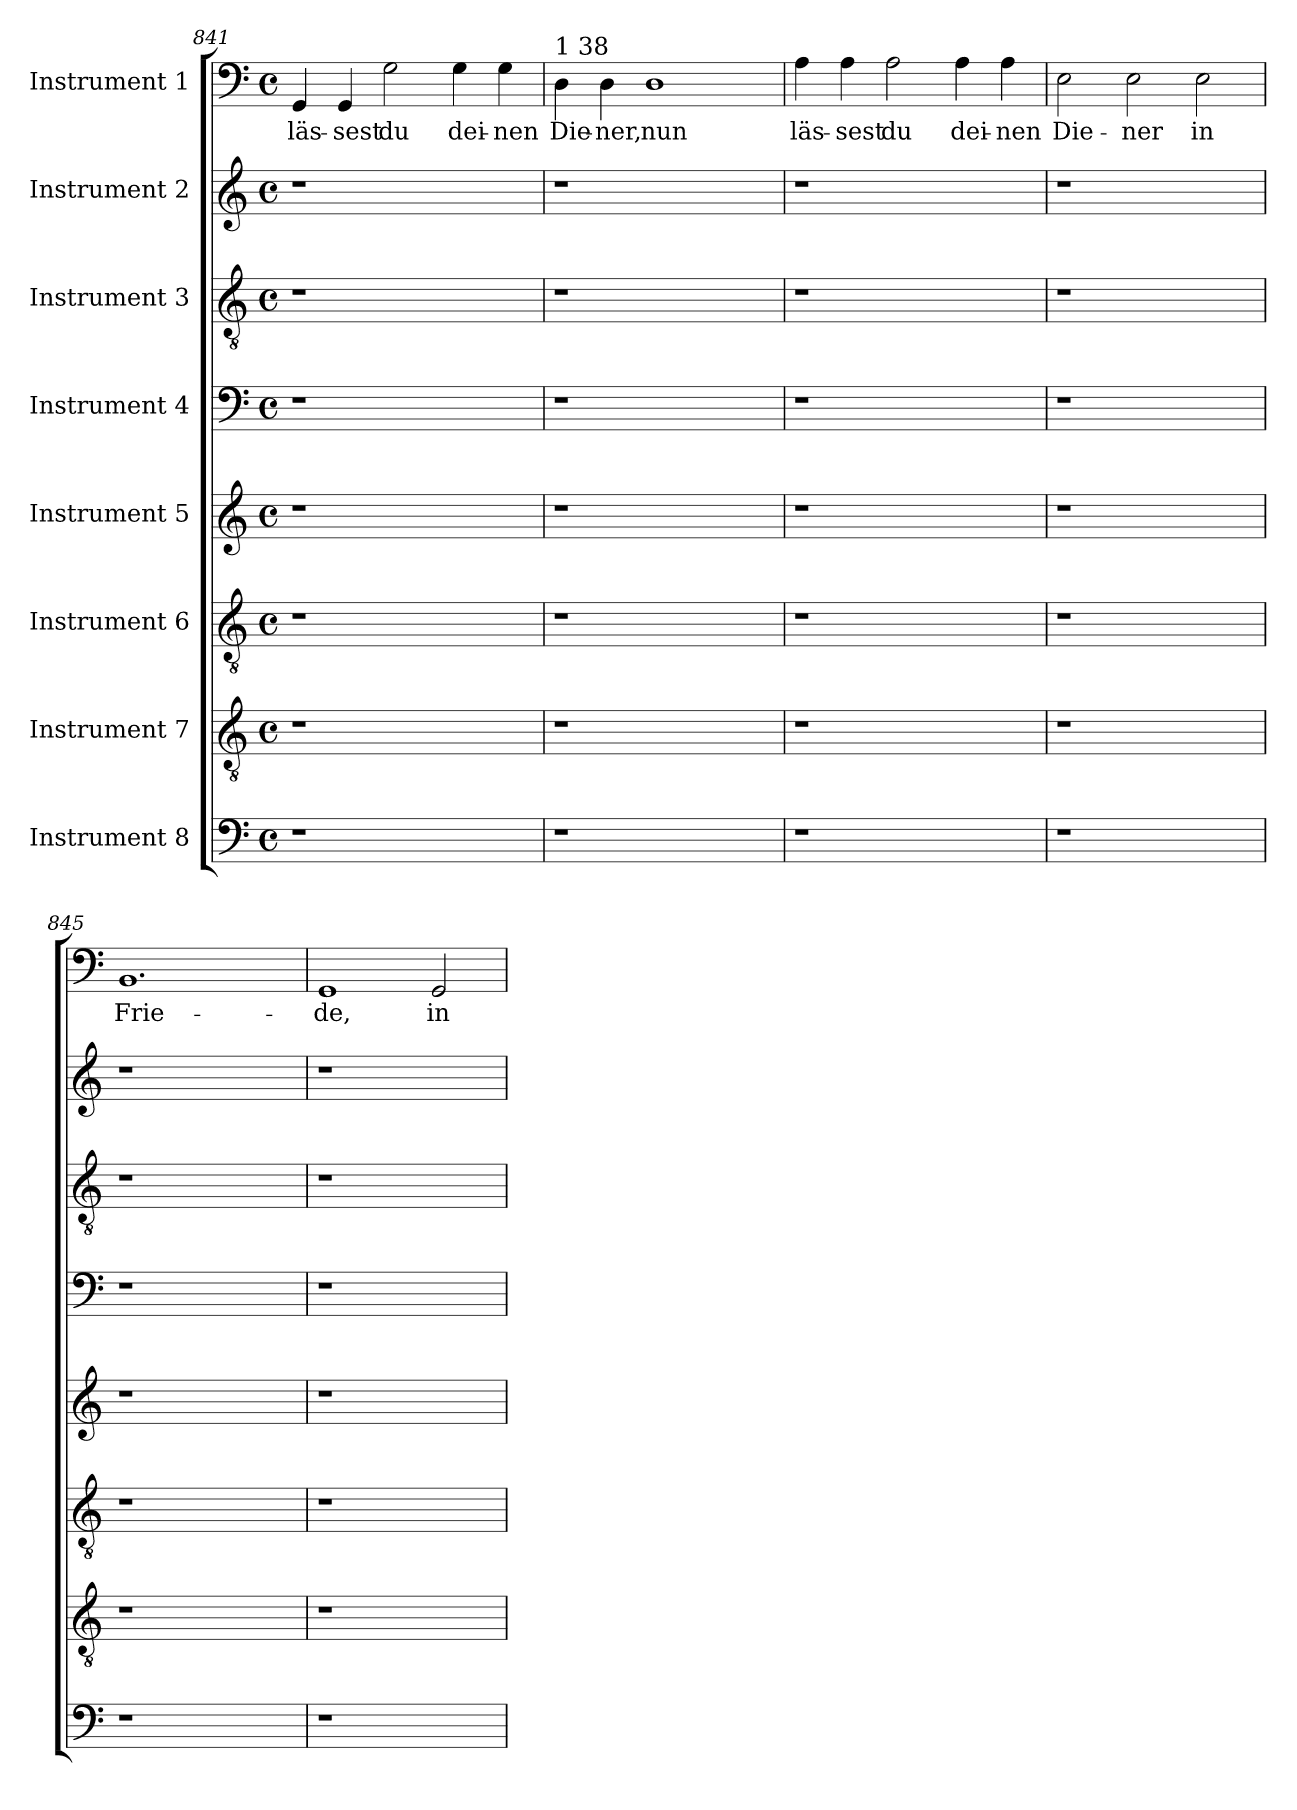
**kern	**kern	**kern	**kern	**kern	**kern	**kern	**kern	**text
*part8	*part7	*part6	*part5	*part4	*part3	*part2	*part1	*part1
*staff8	*staff7	*staff6	*staff5	*staff4	*staff3	*staff2	*staff1	*staff1
*I"Instrument 8	*I"Instrument 7	*I"Instrument 6	*I"Instrument 5	*I"Instrument 4	*I"Instrument 3	*I"Instrument 2	*I"Instrument 1	*
*clefF4	*clefGv2	*clefGv2	*clefG2	*clefF4	*clefGv2	*clefG2	*clefF4	*
*M4/4	*M4/4	*M4/4	*M4/4	*M4/4	*M4/4	*M4/4	*M4/4	*
*met(c)	*met(c)	*met(c)	*met(c)	*met(c)	*met(c)	*met(c)	*met(c)	*
=841	=841	=841	=841	=841	=841	=841	=841	=841
!	!	!	!	!	!	!	!	!LO:LY:b
1r	1r	1r	1r	1r	1r	1r	4GG/	läs-
!	!	!	!	!	!	!	!	!LO:LY:b:rj
.	.	.	.	.	.	.	4GG/	-sest
!	!	!	!	!	!	!	!	!LO:LY:b:cj
.	.	.	.	.	.	.	2G\	du
!	!	!	!	!	!	!	!	!LO:LY:b
2ryy	2ryy	2ryy	2ryy	2ryy	2ryy	2ryy	4G\	dei-
!	!	!	!	!	!	!	!	!LO:LY:b:rj
.	.	.	.	.	.	.	4G\	-nen
!!LO:LB:g=z
=842	=842	=842	=842	=842	=842	=842	=842	=842
!	!	!	!	!	!	!	!LO:TX:a:t=1 38	!
!	!	!	!	!	!	!	!	!LO:LY:b
1r	1r	1r	1r	1r	1r	1r	4D\	Die-
!	!	!	!	!	!	!	!	!LO:LY:b:rj
.	.	.	.	.	.	.	4D\	-ner,
!	!	!	!	!	!	!	!	!LO:LY:b:cj
.	.	.	.	.	.	.	1D	nun
2ryy	2ryy	2ryy	2ryy	2ryy	2ryy	2ryy	.	.
=843	=843	=843	=843	=843	=843	=843	=843	=843
!	!	!	!	!	!	!	!	!LO:LY:b
1r	1r	1r	1r	1r	1r	1r	4A\	läs-
!	!	!	!	!	!	!	!	!LO:LY:b:rj
.	.	.	.	.	.	.	4A\	-sest
!	!	!	!	!	!	!	!	!LO:LY:b:cj
.	.	.	.	.	.	.	2A\	du
!	!	!	!	!	!	!	!	!LO:LY:b
2ryy	2ryy	2ryy	2ryy	2ryy	2ryy	2ryy	4A\	dei-
!	!	!	!	!	!	!	!	!LO:LY:b:rj
.	.	.	.	.	.	.	4A\	-nen
=844	=844	=844	=844	=844	=844	=844	=844	=844
!	!	!	!	!	!	!	!	!LO:LY:b:cj
1r	1r	1r	1r	1r	1r	1r	2E\	Die-
!	!	!	!	!	!	!	!	!LO:LY:b:cj
.	.	.	.	.	.	.	2E\	-ner
!	!	!	!	!	!	!	!	!LO:LY:b:cj
2ryy	2ryy	2ryy	2ryy	2ryy	2ryy	2ryy	2E\	in
=845	=845	=845	=845	=845	=845	=845	=845	=845
!	!	!	!	!	!	!	!	!LO:LY:b:cj
1r	1r	1r	1r	1r	1r	1r	1.BB	Frie-
2ryy	2ryy	2ryy	2ryy	2ryy	2ryy	2ryy	.	.
=846	=846	=846	=846	=846	=846	=846	=846	=846
!	!	!	!	!	!	!	!	!LO:LY:b:cj
1r	1r	1r	1r	1r	1r	1r	1GG	-de,
!	!	!	!	!	!	!	!	!LO:LY:b:cj
2ryy	2ryy	2ryy	2ryy	2ryy	2ryy	2ryy	2GG/	in
=	=	=	=	=	=	=	=	=
*-	*-	*-	*-	*-	*-	*-	*-	*-
